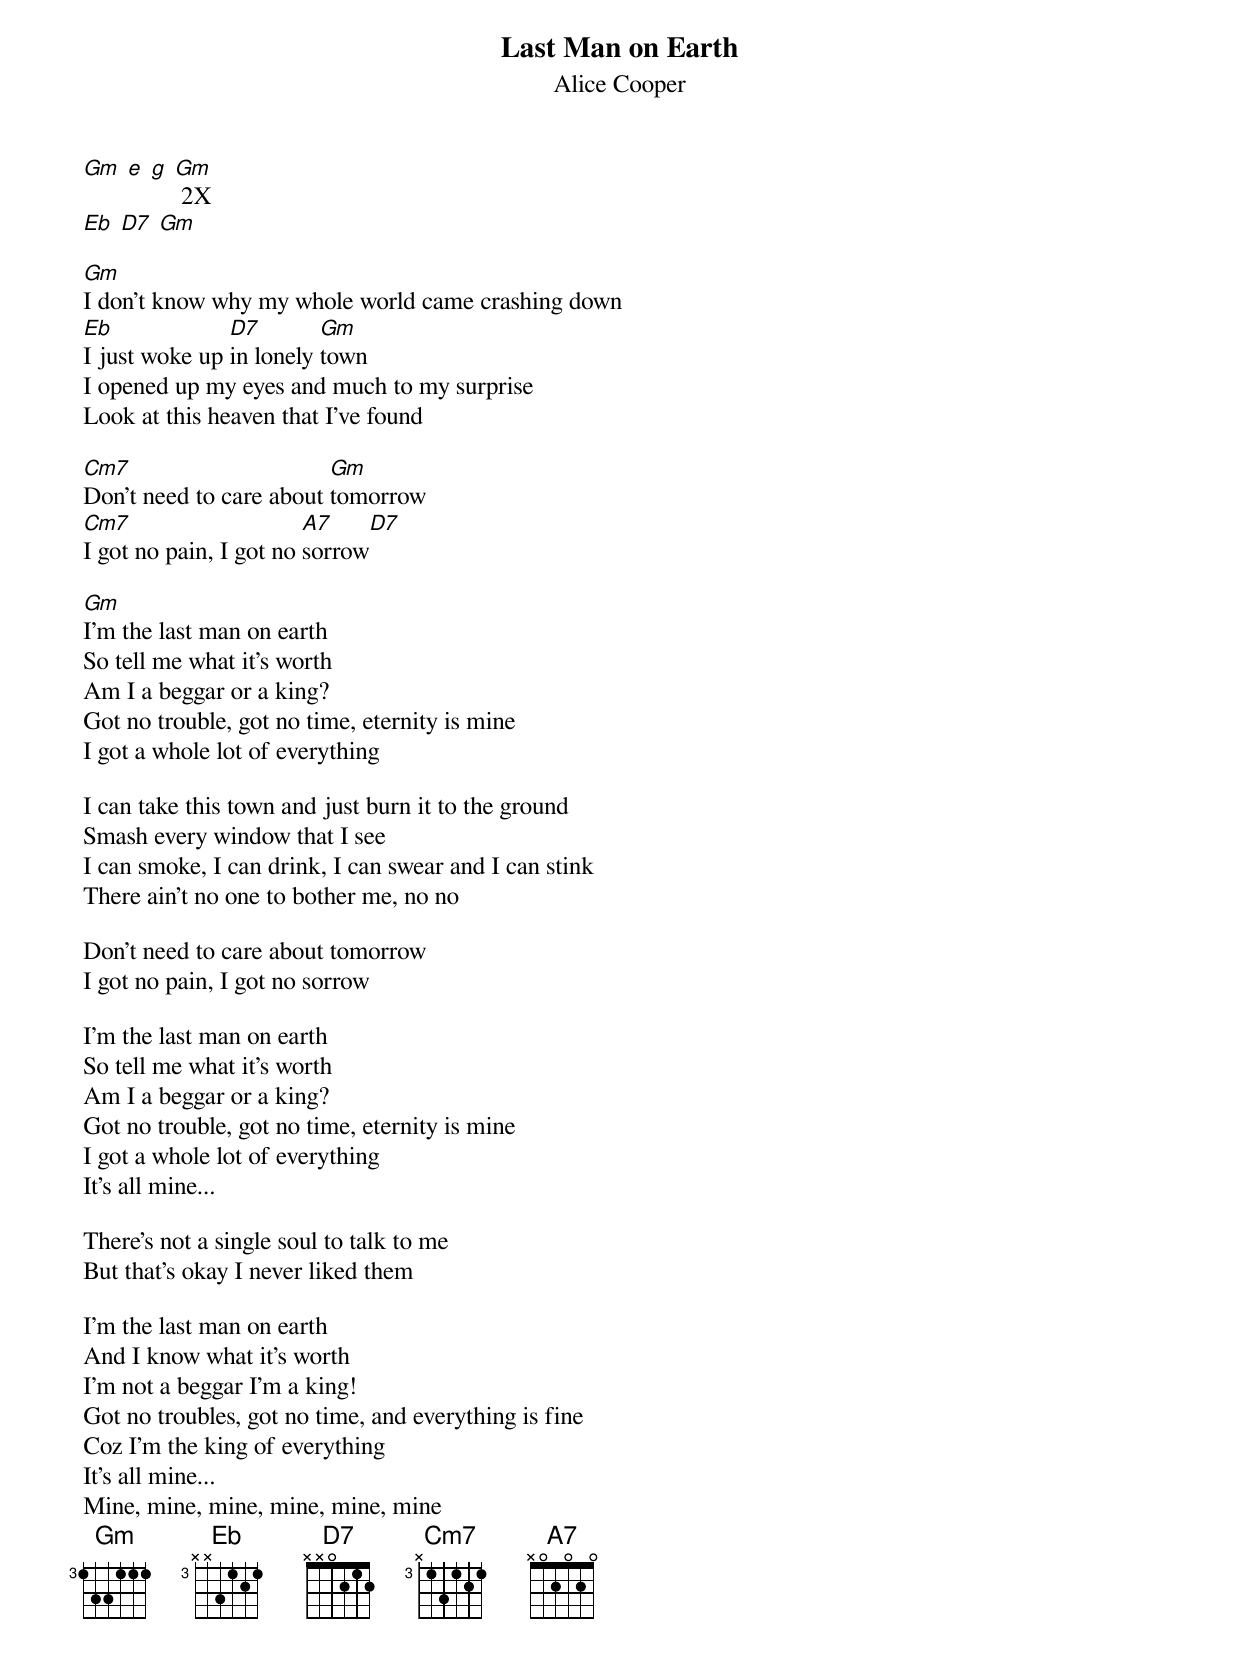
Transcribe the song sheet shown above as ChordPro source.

{title:Last Man on Earth}
{subtitle:Alice Cooper}
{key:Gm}

[Gm] [e] [g] [Gm] 2X
[Eb] [D7] [Gm]

[Gm]I don't know why my whole world came crashing down
[Eb]I just woke up [D7]in lonely [Gm]town
I opened up my eyes and much to my surprise
Look at this heaven that I've found

[Cm7]Don't need to care about [Gm]tomorrow
[Cm7]I got no pain, I got no [A7]sorrow[D7]

[Gm]I'm the last man on earth
So tell me what it's worth
Am I a beggar or a king?
Got no trouble, got no time, eternity is mine
I got a whole lot of everything

I can take this town and just burn it to the ground
Smash every window that I see
I can smoke, I can drink, I can swear and I can stink
There ain't no one to bother me, no no

Don't need to care about tomorrow
I got no pain, I got no sorrow

I'm the last man on earth
So tell me what it's worth
Am I a beggar or a king?
Got no trouble, got no time, eternity is mine
I got a whole lot of everything
It's all mine...

There's not a single soul to talk to me
But that's okay I never liked them

I'm the last man on earth
And I know what it's worth
I'm not a beggar I'm a king!
Got no troubles, got no time, and everything is fine
Coz I'm the king of everything
It's all mine...
Mine, mine, mine, mine, mine, mine
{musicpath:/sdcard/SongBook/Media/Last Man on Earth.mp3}
